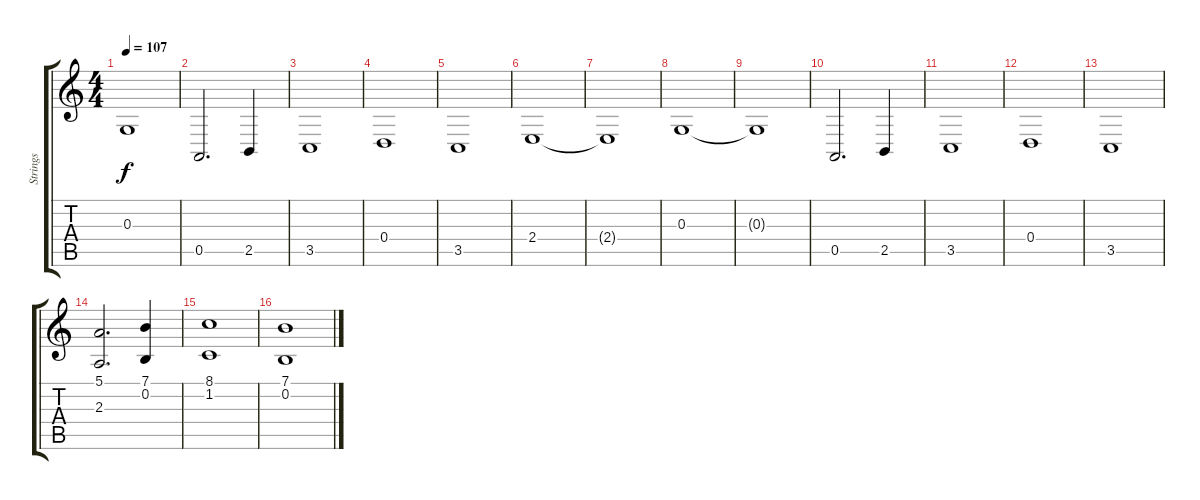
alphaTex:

\track ("Strings" "Strings") {instrument stringensemble2}
\staff {score tabs}
\tuning (E4 B3 G3 D3 A2 E2) {hide}
\ts (4 4)
\tempo 107
\clef g2
\ks c
0.3{t}.1{dy f} |
0.5.2{d} 2.5.4 |
3.5.1 |
0.4.1 |
3.5.1 |
2.4.1 |
2.4{t}.1 |
0.3.1 |
0.3{t}.1 |
0.5.2{d} 2.5.4 |
3.5.1 |
0.4.1 |
3.5.1 |
(5.1 2.3).2{d} (7.1 0.2).4 |
(8.1 1.2).1 |
(7.1 0.2).1
